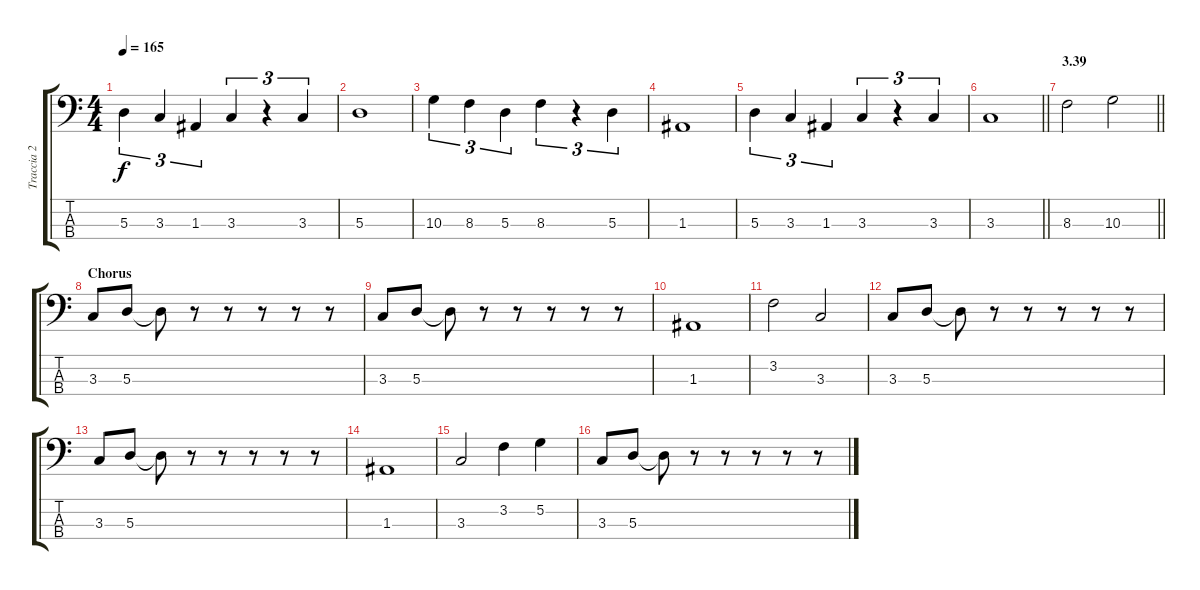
\track ("Traccia 2" "Traccia 2") {instrument electricbasspick}
\staff {score tabs}
\tuning (G2 D2 A1 E1) {hide}
\ts (4 4)
\tempo 165
\clef f4
\ks c
5.3.4{tu (3 2) dy f} 3.3.4{tu (3 2)} 1.3.4{tu (3 2)} 3.3.4{tu (3 2)} r.4{tu (3 2)} 3.3.4{tu (3 2)} |
5.3.1 |
10.3.4{tu (3 2)} 8.3.4{tu (3 2)} 5.3.4{tu (3 2)} 8.3.4{tu (3 2)} r.4{tu (3 2)} 5.3.4{tu (3 2)} |
1.3.1 |
5.3.4{tu (3 2)} 3.3.4{tu (3 2)} 1.3.4{tu (3 2)} 3.3.4{tu (3 2)} r.4{tu (3 2)} 3.3.4{tu (3 2)} |
\barLineRight lightlight
3.3.1 |
\section ("" "3.39")
\barLineRight lightlight
8.3.2 10.3.2 |
\section ("" "Chorus")
3.3.8 5.3.8 5.3{t}.8 r.8 r.8 r.8 r.8 r.8 |
3.3.8 5.3.8 5.3{t}.8 r.8 r.8 r.8 r.8 r.8 |
1.3.1 |
3.2.2 3.3.2 |
3.3.8 5.3.8 5.3{t}.8 r.8 r.8 r.8 r.8 r.8 |
3.3.8 5.3.8 5.3{t}.8 r.8 r.8 r.8 r.8 r.8 |
1.3.1 |
3.3.2 3.2.4 5.2.4 |
3.3.8 5.3.8 5.3{t}.8 r.8 r.8 r.8 r.8 r.8
